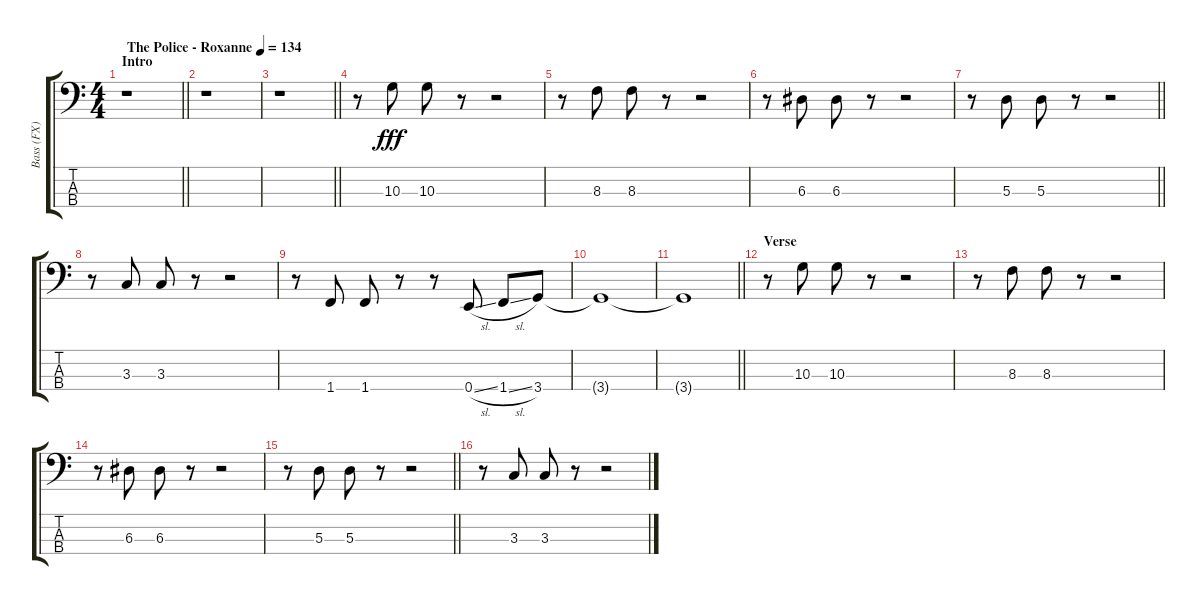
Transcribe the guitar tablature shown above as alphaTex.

\track ("Bass (FX)" "Bass (FX)") {instrument fretlessbass}
\staff {score tabs}
\tuning (G2 D2 A1 E1) {hide}
\ts (4 4)
\section ("" "Intro")
\tempo (134 "The Police - Roxanne")
\clef f4
\barLineRight lightlight
\ks c
r.1{dy fff instrument fretlessbass} |
r.1 |
\barLineRight lightlight
r.1 |
r.8 10.3.8 10.3.8 r.8 r.2 |
r.8 8.3.8 8.3.8 r.8 r.2 |
r.8 6.3.8 6.3.8 r.8 r.2 |
\barLineRight lightlight
r.8 5.3.8 5.3.8 r.8 r.2 |
r.8 3.3.8 3.3.8 r.8 r.2 |
r.8 1.4.8 1.4.8 r.8 r.8 0.4{sl}.8 1.4{sl}.8 3.4.8 |
3.4{t}.1 |
\barLineRight lightlight
3.4{t}.1 |
\section ("" "Verse")
r.8 10.3.8 10.3.8 r.8 r.2 |
r.8 8.3.8 8.3.8 r.8 r.2 |
r.8 6.3.8 6.3.8 r.8 r.2 |
\barLineRight lightlight
r.8 5.3.8 5.3.8 r.8 r.2 |
r.8 3.3.8 3.3.8 r.8 r.2
